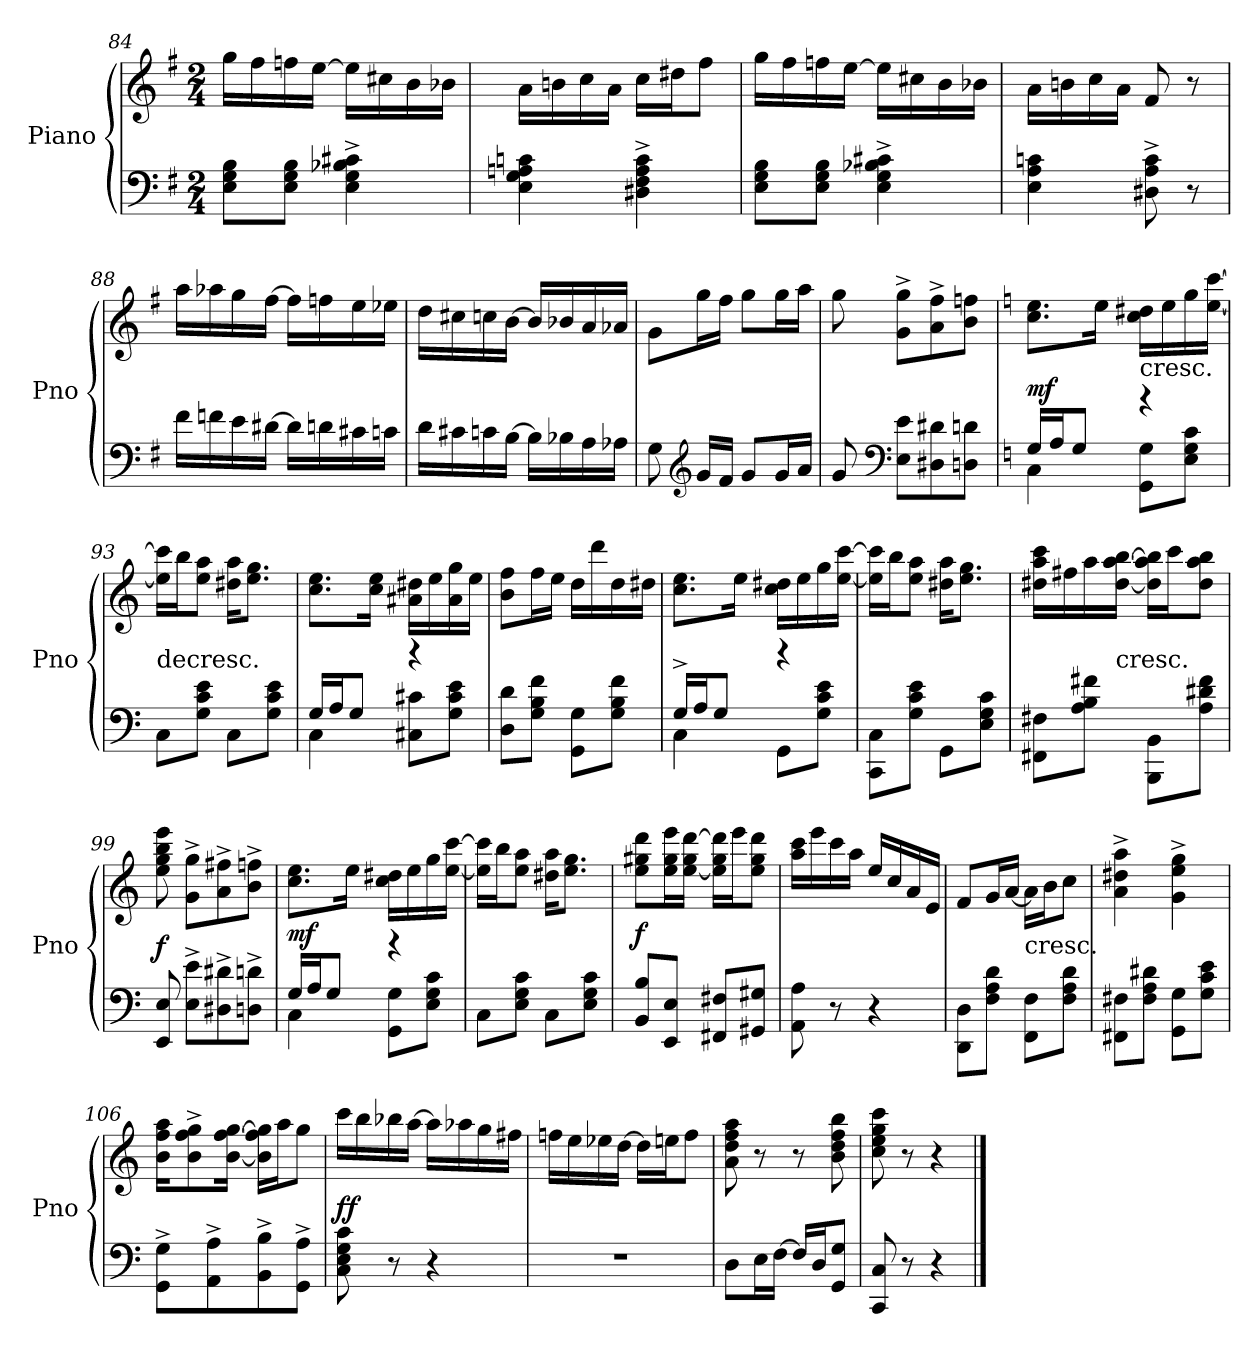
**kern	**kern	**dynam
*part1	*part1	*part1
*staff2	*staff1	*staff1/2
*I"Piano	*	*
*I'Pno	*	*
*clefF4	*clefG2	*
*k[f#]	*k[f#]	*
*M2/4	*M2/4	*
=84	=84	=84
8E 8G 8BL	16ggLL	.
.	16ff#	.
8E 8G 8BJ	16ffn	.
.	[16eeJJ	.
4E^ 4G^ 4B-X^ 4c#X^	16eeLL]	.
.	16cc#X	.
.	16b	.
.	16b-XJJ	.
=85	=85	=85
4E 4G 4An 4cn	16aLL	.
.	16bn	.
.	16cc	.
.	16aJJ	.
4D#X^ 4F#^ 4A^ 4c^	16ccLL	.
.	16dd#XJ	.
.	8ff#J	.
=86	=86	=86
8E 8G 8BL	16ggLL	.
.	16ff#	.
8E 8G 8BJ	16ffn	.
.	[16eeJJ	.
4E^ 4G^ 4B-X^ 4c#X^	16eeLL]	.
.	16cc#X	.
.	16b	.
.	16b-XJJ	.
=87	=87	=87
4E 4A 4cn	16aLL	.
.	16bn	.
.	16cc	.
.	16aJJ	.
8D#X^ 8A^ 8c^	8f#	.
8r	8r	.
=88	=88	=88
16f#LL	16aaLL	.
16fn	16aa-X	.
16e	16gg	.
[16d#XJJ	[16ff#JJ	.
16d#LL]	16ff#LL]	.
16dn	16ffn	.
16c#X	16ee	.
16cnJJ	16ee-XJJ	.
=89	=89	=89
16dLL	16ddLL	.
16c#X	16cc#X	.
16cn	16ccn	.
[16BJJ	[16bJJ	.
16BLL]	16bLL]	.
16B-X	16b-X	.
16A	16a	.
16A-XJJ	16a-XJJ	.
=90	=90	=90
8G	8gL	.
*clefG2	*	*
16gLL	16ggL	.
16f#JJ	16ff#JJ	.
8gL	8ggL	.
16gL	16ggL	.
16aJJ	16aaJJ	.
=91	=91	=91
8g	8gg	.
*clefF4	*	*
8E 8eL	8g^ 8gg^L	.
8D#X 8d#X	8a^ 8ff#^	.
8Dn 8dnJ	8b 8ffnJ	.
=92	=92	=92
*k[]	*k[]	*
*^	*	*
16GLL	4C	8.cc 8.eeL	mf
16AJ	.	.	.
8GJ	.	.	.
.	.	16eeJk	.
!	!	!LO:TX:c:t=cresc.	!
4r	8GG 8GL	16cc 16dd#XLL	.
.	.	16ee	.
.	8E 8G 8cJ	16gg	.
.	.	[16ee [16cccJJ	.
*v	*v	*	*
=93	=93	=93
!	!LO:TX:c:t=decresc.	!
8CL	16ee] 16ccc]LL	.
.	16bbJ	.
8G 8c 8eJ	8ee 8aaJ	.
8CL	16dd#X 16aaKL	.
.	8.ee 8.ggJ	.
8G 8c 8eJ	.	.
=94	=94	=94
*^	*	*
16GLL	4C	8.cc 8.eeL	.
16AJ	.	.	.
8GJ	.	.	.
.	.	16cc 16eeJk	.
4r	8C#X 8c#XL	16a#X 16dd#XLL	.
.	.	16ee	.
.	8G 8c# 8eJ	16a# 16gg	.
.	.	16eeJJ	.
*v	*v	*	*
=95	=95	=95
8D 8dL	8b 8ffL	.
8G 8B 8fJ	16ffL	.
.	16eeJJ	.
8GG 8GL	16ddLL	.
.	16ddd	.
8G 8B 8fJ	16dd	.
.	16dd#XJJ	.
=96	=96	=96
*^	*	*
16G^LL	4C	8.cc 8.eeL	.
16AJ	.	.	.
8GJ	.	.	.
.	.	16eeJk	.
4r	8GGL	16cc 16dd#XLL	.
.	.	16ee	.
.	8G 8c 8eJ	16gg	.
.	.	[16ee [16cccJJ	.
*v	*v	*	*
=97	=97	=97
8CC 8CL	16ee] 16ccc]LL	.
.	16bbJ	.
8G 8c 8eJ	8ee 8aaJ	.
8GGL	16dd#X 16aaKL	.
.	8.ee 8.ggJ	.
8E 8G 8cJ	.	.
=98	=98	=98
8FF#X 8F#XL	16dd#X 16aa 16cccLL	.
.	16ff#X	.
8A 8B 8f#XJ	16aa	.
!	!LO:TX:c:t=cresc.	!
.	[16dd# [16aa [16bbJJ	.
8BBB 8BBL	16dd#] 16aa] 16bb]LL	.
.	16cccJ	.
8A 8d#X 8f#J	8dd# 8aa 8bbJ	.
=99	=99	=99
8EE 8E	8ee 8gg 8bb 8eee	f
8E^ 8e^L	8g^ 8gg^L	.
8D#X^ 8d#X^	8a^ 8ff#X^	.
8Dn^ 8dn^J	8b^ 8ffn^J	.
=100	=100	=100
*^	*	*
16GLL	4C	8.cc 8.eeL	mf
16AJ	.	.	.
8GJ	.	.	.
.	.	16eeJk	.
4r	8GG 8GL	16cc 16dd#XLL	.
.	.	16ee	.
.	8E 8G 8cJ	16gg	.
.	.	[16ee [16cccJJ	.
*v	*v	*	*
=101	=101	=101
8CL	16ee] 16ccc]LL	.
.	16bbJ	.
8E 8G 8cJ	8ee 8aaJ	.
8CL	16dd#X 16aaKL	.
.	8.ee 8.ggJ	.
8E 8G 8cJ	.	.
=102	=102	=102
8BB 8BL	8ee 8gg#X 8dddL	f
8EE 8EJ	16ee 16gg# 16eeeL	.
.	[16ee 16gg# [16dddJJ	.
8FF#X 8F#XL	16ee] 16gg# 16ddd]LL	.
.	16eeeJ	.
8GG#X 8G#XJ	8ee 8gg# 8dddJ	.
=103	=103	=103
8AA 8A	16aa 16cccLL	.
.	16eee	.
8r	16ccc	.
.	16aaJJ	.
4r	16eeLL	.
.	16cc	.
.	16a	.
.	16eJJ	.
=104	=104	=104
8DD 8DL	8fL	.
8F 8A 8dJ	16gL	.
.	[16aJJ	.
!	!LO:TX:c:t=cresc.	!
8FF 8FL	16aLL]	.
.	16bJ	.
8F 8A 8dJ	8ccJ	.
=105	=105	=105
8FF#X 8F#XL	4a^ 4dd#X^ 4aa^	.
8F# 8A 8d#XJ	.	.
8GG 8GL	4g^ 4ee^ 4gg^	.
8G 8c 8eJ	.	.
=106	=106	=106
8GG^ 8G^L	16b 16ff 16aaKL	.
.	8b^ 8ff^ 8gg^	.
8AA^ 8A^	.	.
.	[16b [16ff [16ggJk	.
8BB^ 8B^	16b] 16ff] 16gg]LL	.
.	16aaJ	.
8GG^ 8A^J	8ggJ	.
=107	=107	=107
8C 8E 8G 8c	16cccLL	ff
.	16bb	.
8r	16bb-X	.
.	[16aaJJ	.
4r	16aaLL]	.
.	16aa-X	.
.	16gg	.
.	16ff#XJJ	.
=108	=108	=108
2r	16ffnLL	.
.	16ee	.
.	16ee-X	.
.	[16ddJJ	.
.	16ddLL]	.
.	16eenJ	.
.	8ffJ	.
=109	=109	=109
8DL	8a 8dd 8ff 8aa	.
16EL	8r	.
[16FJJ	.	.
16FLL]	8r	.
16DJ	.	.
8GG 8GJ	8b 8dd 8ff 8bb	.
=110	=110	=110
8CC 8C	8cc 8ee 8gg 8ccc	.
8r	8r	.
4r	4r	.
==	==	==
*-	*-	*-
